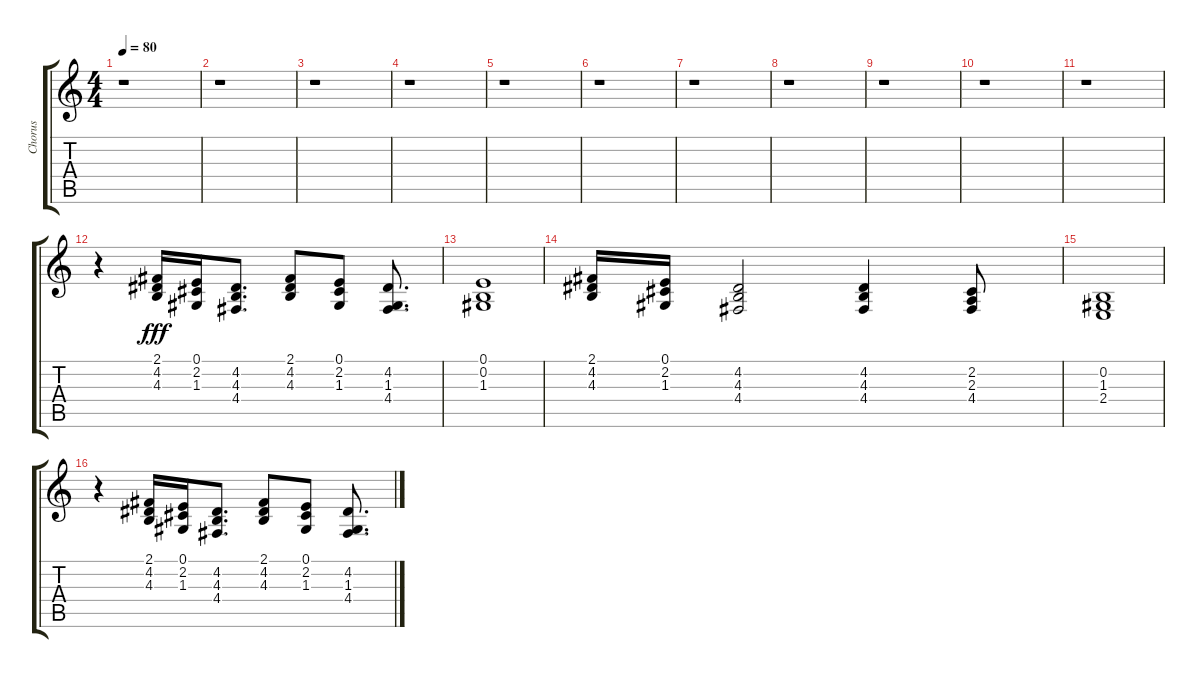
\track ("Chorus" "Chorus") {instrument synthvoice}
\staff {score tabs}
\tuning (E4 B3 G3 D3 A2 E2) {hide}
\ts (4 4)
\tempo 80
\clef g2
\ks c
r.1{dy fff} |
r.1 |
r.1 |
r.1 |
r.1 |
r.1 |
r.1 |
r.1 |
r.1 |
r.1 |
r.1 |
r.4 (2.1 4.2 4.3).16 (0.1 2.2 1.3).16 (4.2 4.3 4.4).8{d} (2.1 4.2 4.3).8 (0.1 2.2 1.3).8 (4.2 1.3 4.4).8{d} |
(0.1 0.2 1.3).1 |
(2.1 4.2 4.3).16 (0.1 2.2 1.3).16 (4.2 4.3 4.4).2 (4.2 4.3 4.4).4 (2.2 2.3 4.4).8 |
(0.2 1.3 2.4).1 |
r.4 (2.1 4.2 4.3).16 (0.1 2.2 1.3).16 (4.2 4.3 4.4).8{d} (2.1 4.2 4.3).8 (0.1 2.2 1.3).8 (4.2 1.3 4.4).8{d}
